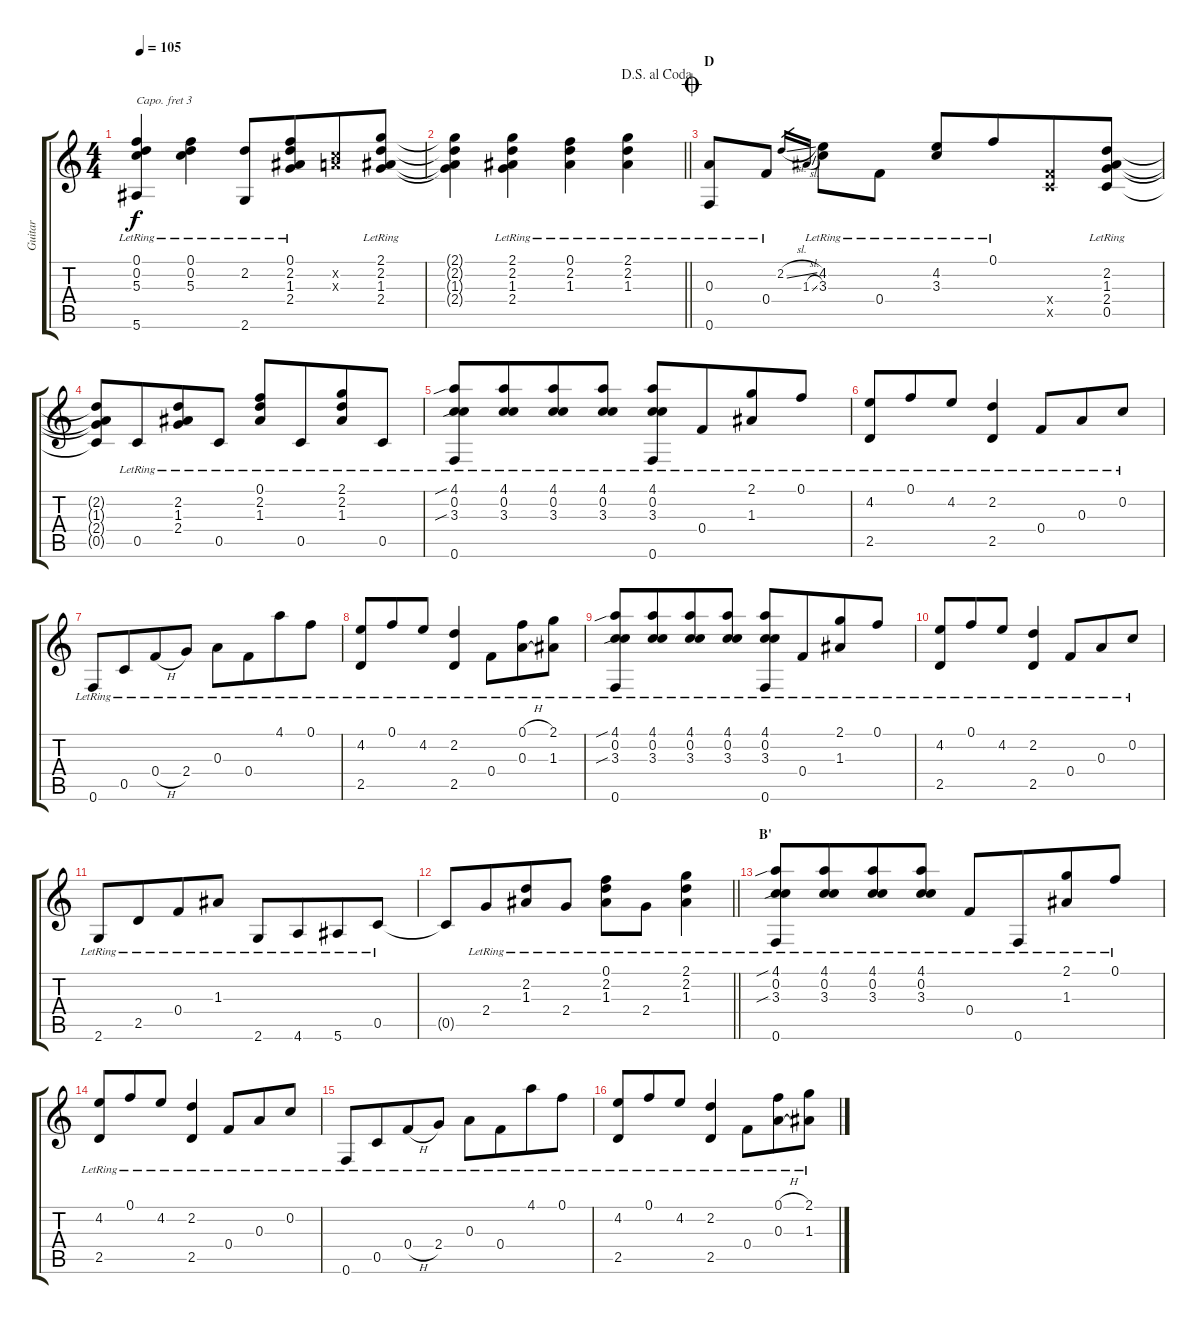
\track ("Guitar" "Guitar") {instrument acousticguitarsteel}
\staff {score tabs}
\capo 3
\tuning (D4 A3 Gb3 D3 A2 D2) {hide}
\ts (4 4)
\tempo 105
\clef g2
\ks c
(0.1{lr} 0.2{lr} 5.3{lr} 5.6{lr}).4{dy f} (0.1{lr} 0.2{lr} 5.3{lr}).4 (2.2{lr} 2.6{lr}).8 (0.1{lr} 2.2{lr} 1.3{lr} 2.4{lr}).8{beam merge} (0.2{x} 0.3{x}).8 (2.1{lr} 2.2{lr} 1.3{lr} 2.4{lr}).8 |
\jump dalsegnoalcoda
\barLineRight lightlight
(2.1{t} 2.2{t} 1.3{t} 2.4{t}).4 (2.1{lr} 2.2{lr} 1.3{lr} 2.4{lr}).4 (0.1{lr} 2.2{lr} 1.3{lr}).4 (2.1{lr} 2.2{lr} 1.3{lr}).4 |
\section ("" "D")
\jump coda
(0.3{lr} 0.6{lr}).8 0.4{lr}.8 2.2{sl}.16{gr} 1.3{sl}.16{gr beam merge} (4.2{lr} 3.3{lr}).8 0.4{lr}.8 (4.2{lr} 3.3{lr}).8 0.1{lr}.8{beam merge} (0.4{x} 0.5{x}).8 (2.2{lr} 1.3{lr} 2.4{lr} 0.5{lr}).8 |
(2.2{t} 1.3{t} 2.4{t} 0.5{t}).8 0.5{lr}.8{beam merge} (2.2{lr} 1.3{lr} 2.4{lr}).8 0.5{lr}.8 (0.1{lr} 2.2{lr} 1.3{lr}).8 0.5{lr}.8{beam merge} (2.1{lr} 2.2{lr} 1.3{lr}).8 0.5{lr}.8 |
(4.1{sib lr} 0.2{lr} 3.3{sib lr} 0.6{lr}).8 (4.1{lr} 0.2{lr} 3.3{lr}).8{beam merge} (4.1{lr} 0.2{lr} 3.3{lr}).8 (4.1{lr} 0.2{lr} 3.3{lr}).8 (4.1{lr} 0.2{lr} 3.3{lr} 0.6{lr}).8 0.4{lr}.8{beam merge} (2.1{lr} 1.3{lr}).8 0.1{lr}.8 |
(4.2{lr} 2.5{lr}).8 0.1{lr}.8{beam merge} 4.2{lr}.8 (2.2{lr} 2.5{lr}).4 0.4{lr}.8{beam merge} 0.3{lr}.8 0.2{lr}.8 |
0.6{lr}.8 0.5{lr}.8{beam merge} 0.4{h lr}.8 2.4{lr}.8{beam split} 0.3{lr}.8 0.4{lr}.8{beam merge} 4.1{lr}.8 0.1{lr}.8 |
(4.2{lr} 2.5{lr}).8 0.1{lr}.8{beam merge} 4.2{lr}.8 (2.2{lr} 2.5{lr}).4 0.4{lr}.8{beam merge} (0.1{h lr} 0.3{h lr}).8 (2.1{lr} 1.3{lr}).8 |
(4.1{sib lr} 0.2{lr} 3.3{sib lr} 0.6{lr}).8 (4.1{lr} 0.2{lr} 3.3{lr}).8{beam merge} (4.1{lr} 0.2{lr} 3.3{lr}).8 (4.1{lr} 0.2{lr} 3.3{lr}).8 (4.1{lr} 0.2{lr} 3.3{lr} 0.6{lr}).8 0.4{lr}.8{beam merge} (2.1{lr} 1.3{lr}).8 0.1{lr}.8 |
(4.2{lr} 2.5{lr}).8 0.1{lr}.8{beam merge} 4.2{lr}.8 (2.2{lr} 2.5{lr}).4 0.4{lr}.8{beam merge} 0.3{lr}.8 0.2{lr}.8 |
2.6{lr}.8 2.5{lr}.8{beam merge} 0.4{lr}.8 1.3{lr}.8 2.6{lr}.8 4.6{lr}.8{beam merge} 5.6{lr}.8 0.5{lr}.8 |
\barLineRight lightlight
0.5{t}.8 2.4{lr}.8{beam merge} (2.2{lr} 1.3{lr}).8 2.4{lr}.8 (0.1{lr} 2.2{lr} 1.3{lr}).8 2.4{lr}.8{beam merge} (2.1{lr} 2.2{lr} 1.3{lr}).4 |
\section ("" "B'")
(4.1{sib lr} 0.2{lr} 3.3{sib lr} 0.6{lr}).8 (4.1{lr} 0.2{lr} 3.3{lr}).8{beam merge} (4.1{lr} 0.2{lr} 3.3{lr}).8 (4.1{lr} 0.2{lr} 3.3{lr}).8 0.4{lr}.8 0.6{lr}.8{beam merge} (2.1{lr} 1.3{lr}).8 0.1{lr}.8 |
(4.2{lr} 2.5{lr}).8 0.1{lr}.8{beam merge} 4.2{lr}.8 (2.2{lr} 2.5{lr}).4 0.4{lr}.8{beam merge} 0.3{lr}.8 0.2{lr}.8 |
0.6{lr}.8 0.5{lr}.8{beam merge} 0.4{h lr}.8 2.4{lr}.8{beam split} 0.3{lr}.8 0.4{lr}.8{beam merge} 4.1{lr}.8 0.1{lr}.8 |
(4.2{lr} 2.5{lr}).8 0.1{lr}.8{beam merge} 4.2{lr}.8 (2.2{lr} 2.5{lr}).4 0.4{lr}.8{beam merge} (0.1{h lr} 0.3{h lr}).8 (2.1{lr} 1.3{lr}).8
